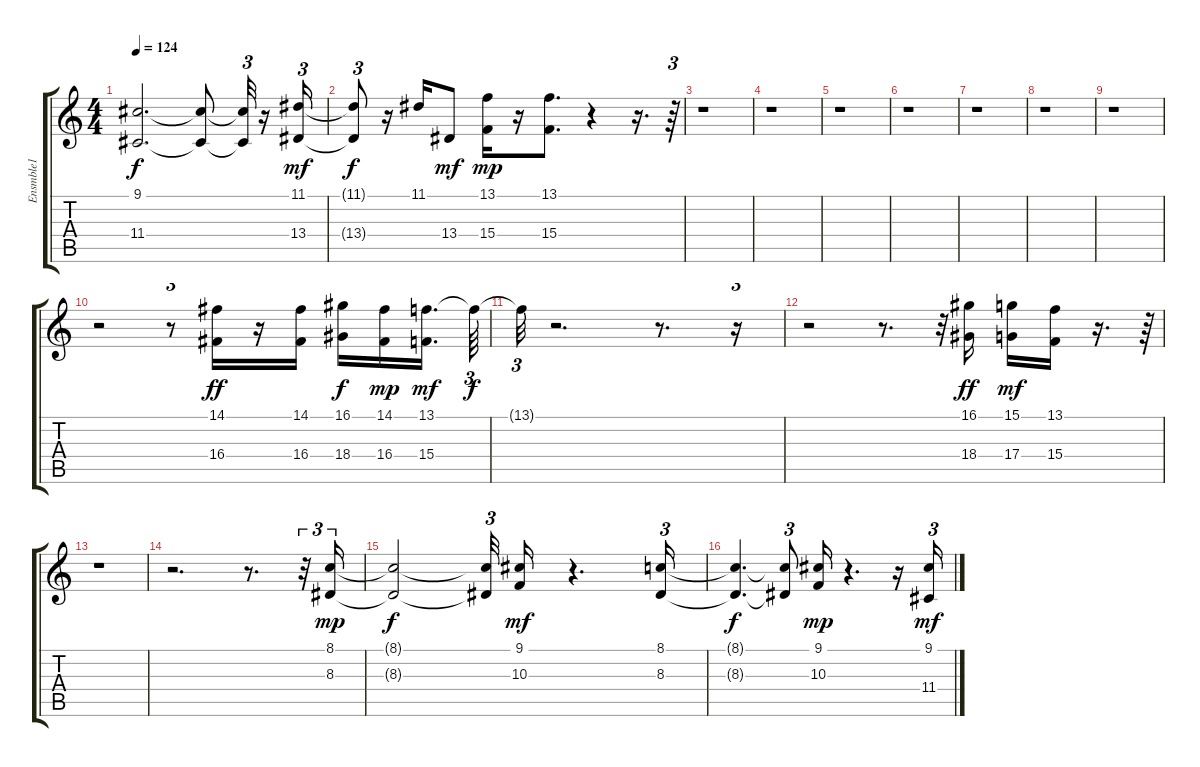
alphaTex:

\track ("Ensmble1" "Ensmble1") {instrument stringensemble1}
\staff {score tabs}
\tuning (E4 B3 G3 D3 A2 E2) {hide}
\ts (4 4)
\tempo 124
\clef g2
\ks c
(9.1{t} 11.4{t}).2{d dy f} (9.1{t} 11.4{t}).8 (9.1{t} 11.4{t}).32{tu (3 2)} r.16 (11.1 13.4).16{tu (3 2) dy mf} |
(11.1{t} 13.4{t}).8{tu (3 2) dy f} r.16 11.1.16 13.4.8{dy mf} (13.1 15.4).16{dy mp} r.16 (13.1 15.4).8{d} r.4 r.16{d} r.64{tu (3 2)} |
r.1 |
r.1 |
r.1 |
r.1 |
r.1 |
r.1 |
r.1 |
r.2 r.8{tu (3 2)} (14.1 16.4).16{dy ff} r.16 (14.1 16.4).16 (16.1 18.4).16{dy f} (14.1 16.4).16{dy mp} (13.1 15.4).16{d dy mf beam splitsecondary} 13.1{t}.64{tu (3 2) dy f} |
13.1{t}.32{tu (3 2)} r.2{d} r.8{d} r.16{tu (3 2)} |
r.2 r.8{d} r.32{tu (3 2)} (16.1 18.4).16{dy ff} (15.1 17.4).16{dy mf} (13.1 15.4).16 r.16{d} r.64{tu (3 2)} |
r.1 |
r.2{d} r.8{d} r.32{tu (3 2)} (8.1 8.3).16{tu (3 2) dy mp} |
(8.1{t} 8.3{t}).2{dy f} (8.1{t} 8.3{t}).32{tu (3 2)} (9.1 10.3).16{dy mf} r.4{d} (8.1 8.3).16{tu (3 2)} |
(8.1{t} 8.3{t}).4{d dy f} (8.1{t} 8.3{t}).8{tu (3 2)} (9.1 10.3).16{dy mp} r.4{d} r.16 (9.1 11.4).16{tu (3 2) dy mf}
